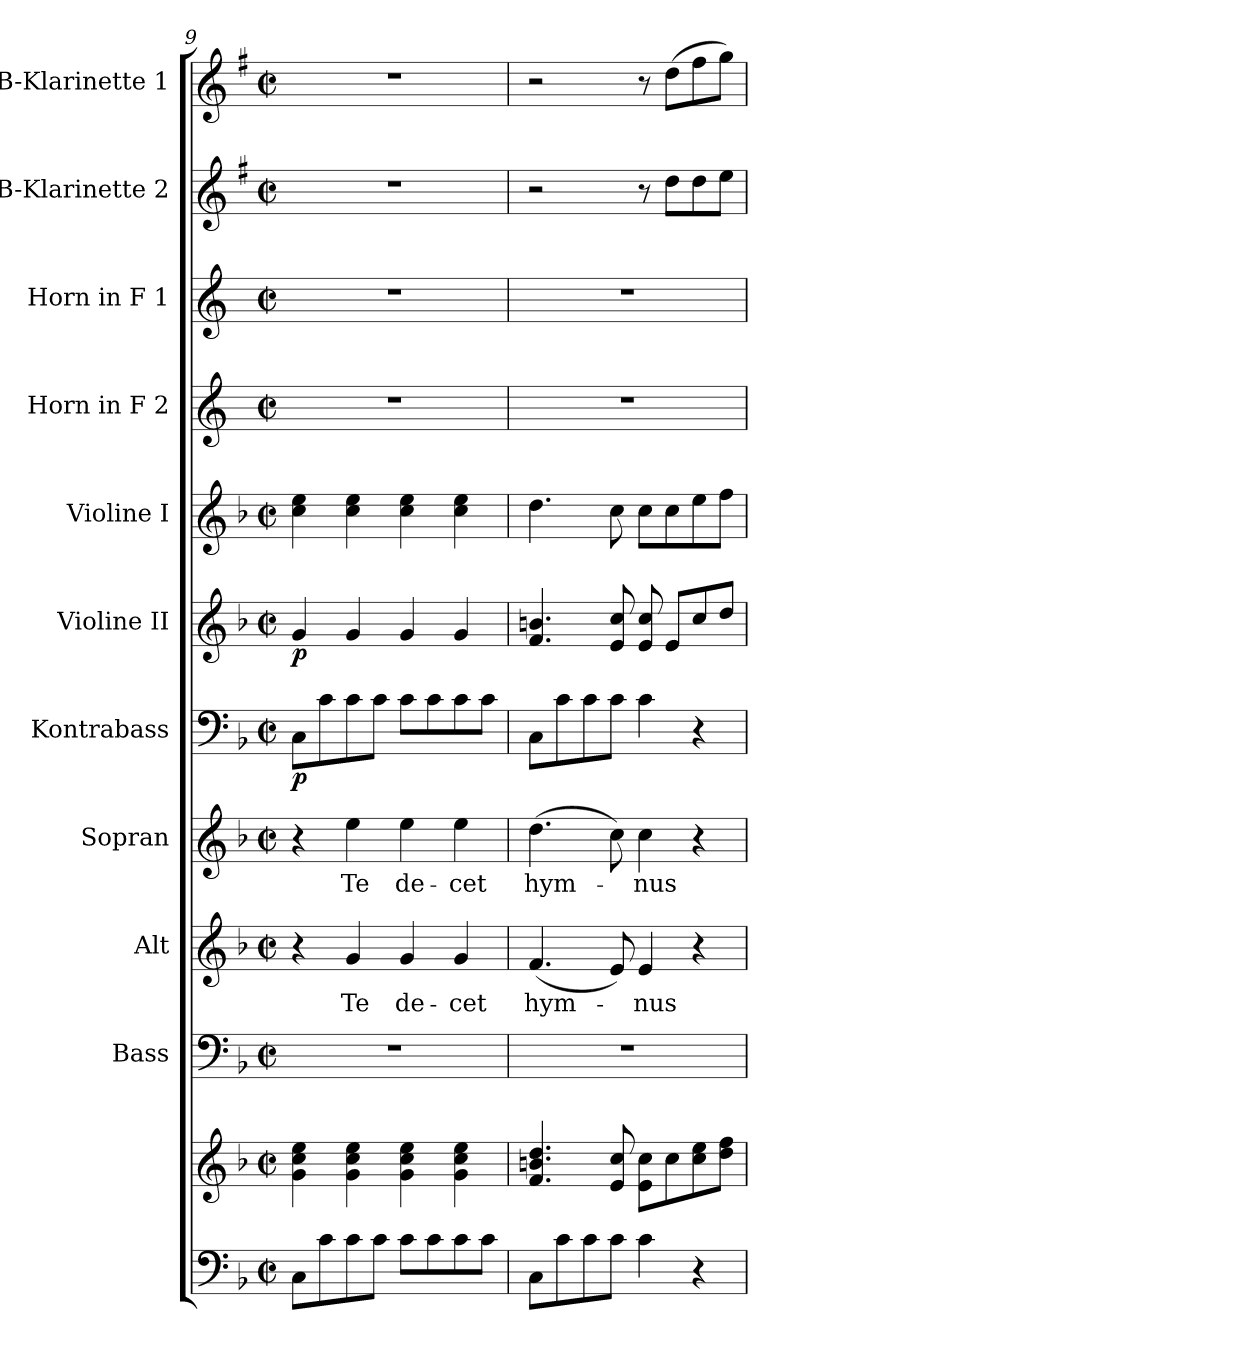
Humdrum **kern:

**kern	**kern	**kern	**kern	**text	**kern	**text	**kern	**dynam	**kern	**dynam	**kern	**kern	**kern	**kern	**kern
*part11	*part11	*part10	*part9	*part9	*part8	*part8	*part7	*part7	*part6	*part6	*part5	*part4	*part3	*part2	*part1
*staff12	*staff11	*staff10	*staff9	*staff9	*staff8	*staff8	*staff7	*staff7	*staff6	*staff6	*staff5	*staff4	*staff3	*staff2	*staff1
*	*	*I"Bass	*I"Alt	*	*I"Sopran	*	*I"Kontrabass	*	*I"Violine II	*	*I"Violine I	*I"Horn in F 2	*I"Horn in F 1	*I"B-Klarinette 2	*I"B-Klarinette 1
*	*	*I'B.	*I'A.	*	*I'S.	*	*I'Kb.	*	*I'Vl. II	*	*I'Vl. I	*	*	*I'B Kl. 2	*I'B Kl. 1
!!LO:PB:g=z
*clefF4	*clefG2	*clefF4	*clefG2	*	*clefG2	*	*clefF4	*	*clefG2	*	*clefG2	*clefG2	*clefG2	*clefG2	*clefG2
*	*	*	*	*	*	*	*ITrd7c12	*	*	*	*	*ITrd4c7	*ITrd4c7	*ITrd1c2	*ITrd1c2
*k[b-]	*k[b-]	*k[b-]	*k[b-]	*	*k[b-]	*	*k[b-]	*	*k[b-]	*	*k[b-]	*k[b-]	*k[b-]	*k[b-]	*k[b-]
*F:	*F:	*F:	*F:	*	*F:	*	*F:	*	*F:	*	*F:	*F:	*F:	*F:	*F:
*M2/2	*M2/2	*M2/2	*M2/2	*	*M2/2	*	*M2/2	*	*M2/2	*	*M2/2	*M2/2	*M2/2	*M2/2	*M2/2
*met(c|)	*met(c|)	*met(c|)	*met(c|)	*	*met(c|)	*	*met(c|)	*	*met(c|)	*	*met(c|)	*met(c|)	*met(c|)	*met(c|)	*met(c|)
=9	=9	=9	=9	=9	=9	=9	=9	=9	=9	=9	=9	=9	=9	=9	=9
!	!	!	!	!	!	!	!	!LO:DY:b	!	!LO:DY:b	!	!	!	!	!
8C\L	4g\ 4cc\ 4ee\	1r	4r	.	4r	.	8CC\L	p	4g/	p	4cc\ 4ee\	1r	1r	1r	1r
8c\	.	.	.	.	.	.	8C\	.	.	.	.	.	.	.	.
!	!	!	!	!LO:LY:b	!	!LO:LY:b	!	!	!	!	!	!	!	!	!
8c\	4g\ 4cc\ 4ee\	.	4g/	Te	4ee\	Te	8C\	.	4g/	.	4cc\ 4ee\	.	.	.	.
8c\J	.	.	.	.	.	.	8C\J	.	.	.	.	.	.	.	.
!	!	!	!	!LO:LY:b	!	!LO:LY:b	!	!	!	!	!	!	!	!	!
8c\L	4g\ 4cc\ 4ee\	.	4g/	de-	4ee\	de-	8C\L	.	4g/	.	4cc\ 4ee\	.	.	.	.
8c\	.	.	.	.	.	.	8C\	.	.	.	.	.	.	.	.
!	!	!	!	!LO:LY:b	!	!LO:LY:b	!	!	!	!	!	!	!	!	!
8c\	4g\ 4cc\ 4ee\	.	4g/	-cet	4ee\	-cet	8C\	.	4g/	.	4cc\ 4ee\	.	.	.	.
8c\J	.	.	.	.	.	.	8C\J	.	.	.	.	.	.	.	.
=10	=10	=10	=10	=10	=10	=10	=10	=10	=10	=10	=10	=10	=10	=10	=10
!	!	!	!	!LO:LY:b	!	!LO:LY:b	!	!	!	!	!	!	!	!	!
8C\L	4.f/ 4.bn/ 4.dd/	1r	(<4.f/	hym-	(>4.dd\	hym-	8CC\L	.	4.f/ 4.bn/	.	4.dd\	1r	1r	2r	2r
8c\	.	.	.	.	.	.	8C\	.	.	.	.	.	.	.	.
8c\	.	.	.	.	.	.	8C\	.	.	.	.	.	.	.	.
8c\J	8e/ 8cc/	.	8e/)	.	8cc\)	.	8C\J	.	8e/ 8cc/	.	8cc\	.	.	.	.
!	!	!	!	!LO:LY:b	!	!LO:LY:b	!	!	!	!	!	!	!	!	!
4c\	8e\ 8cc\L	.	4e/	-nus	4cc\	-nus	4C\	.	8e/ 8cc/	.	8cc\L	.	.	8r	8r
.	8cc\	.	.	.	.	.	.	.	8e/L	.	8cc\	.	.	8cc\L	(>8cc\L
4r	8cc\ 8ee\	.	4r	.	4r	.	4r	.	8cc/	.	8ee\	.	.	8cc\	8ee\
.	8dd\ 8ff\J	.	.	.	.	.	.	.	8dd/J	.	8ff\J	.	.	8dd\J	8ff\J)
=	=	=	=	=	=	=	=	=	=	=	=	=	=	=	=
*-	*-	*-	*-	*-	*-	*-	*-	*-	*-	*-	*-	*-	*-	*-	*-
